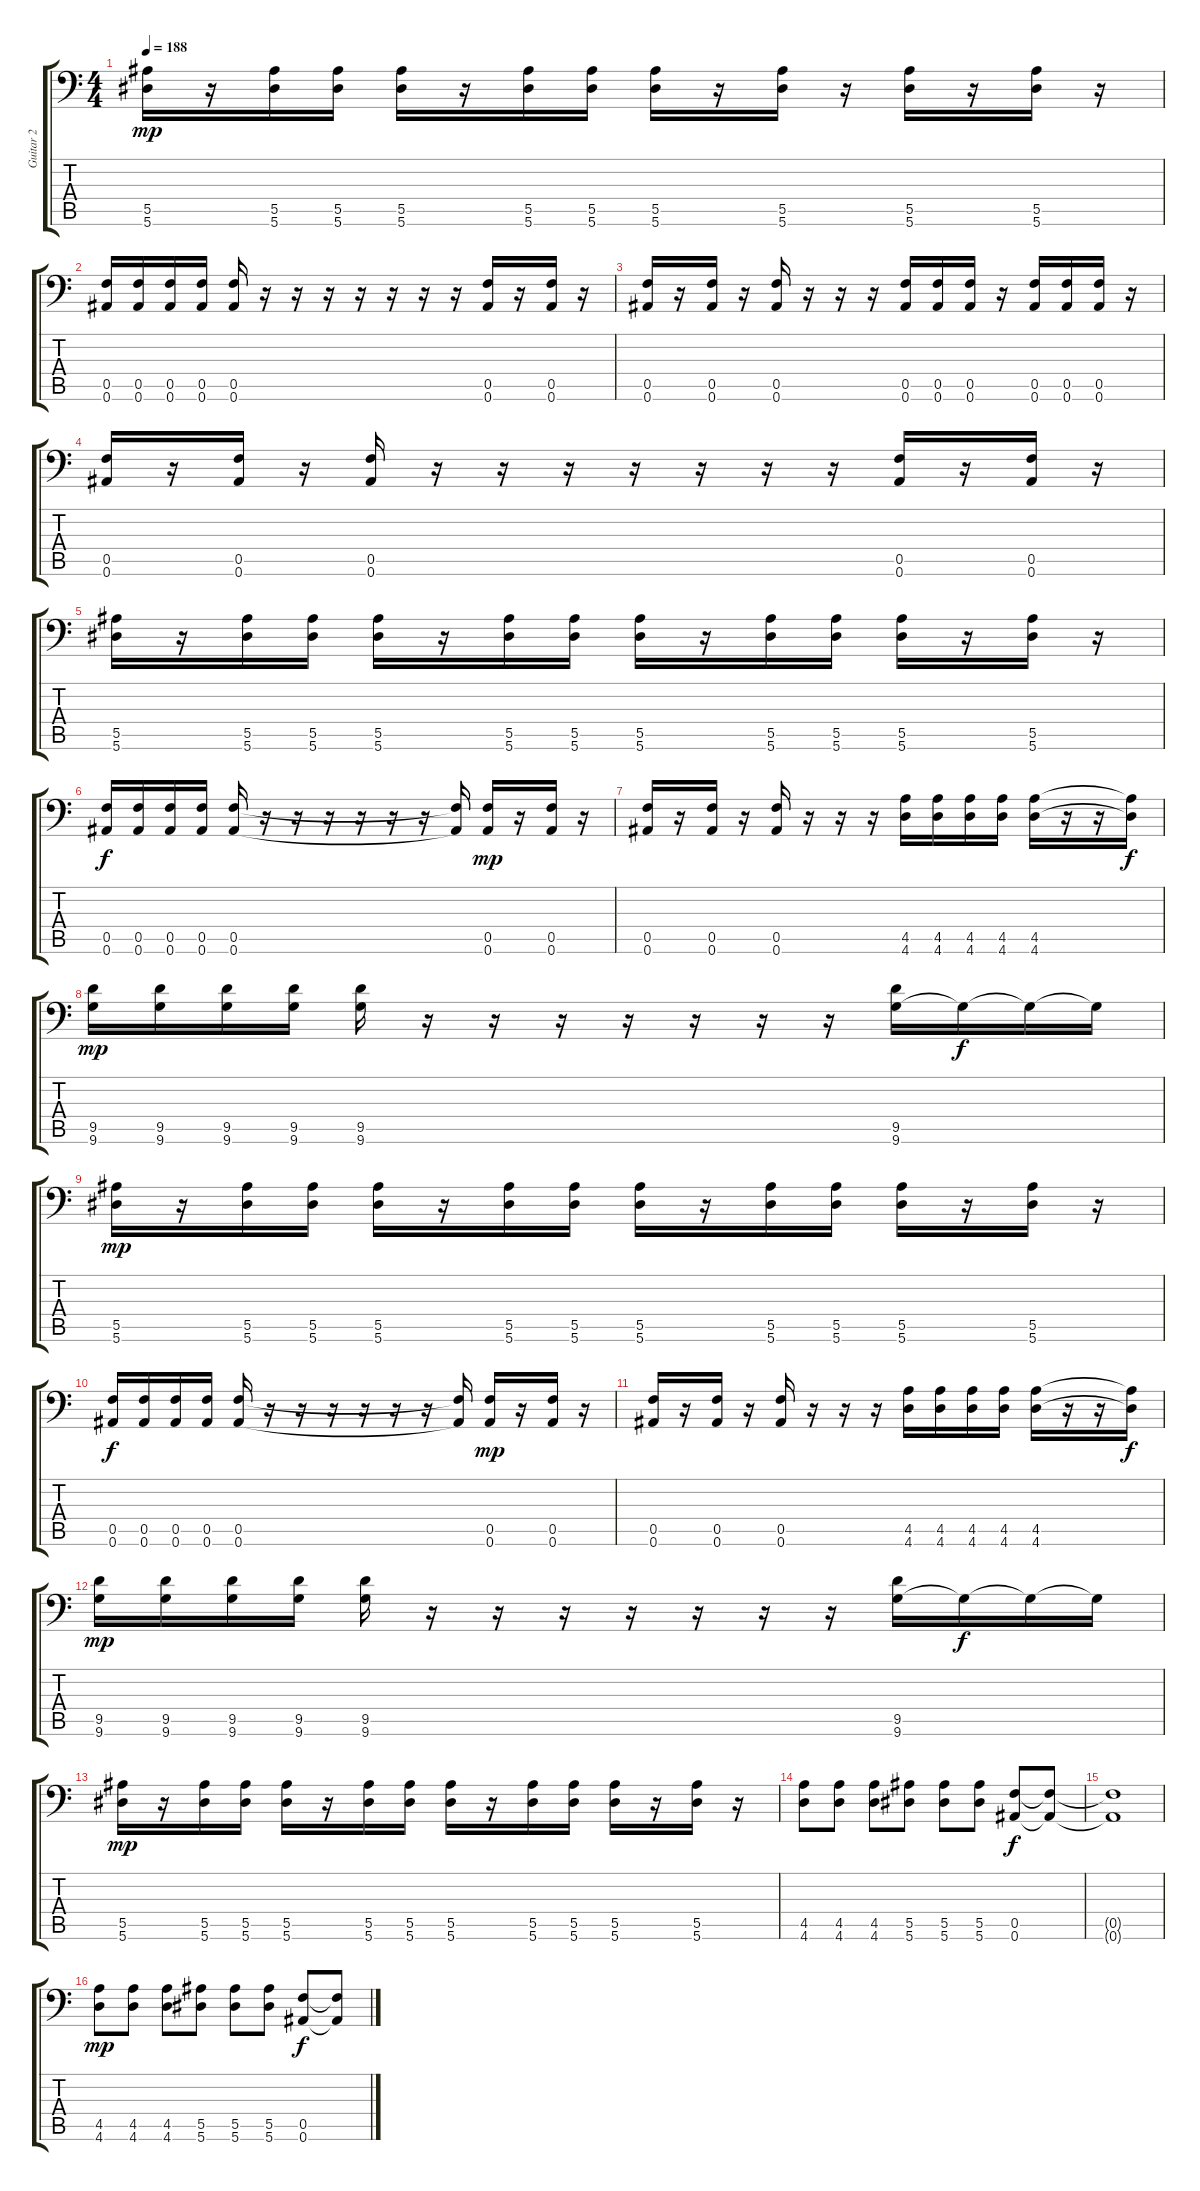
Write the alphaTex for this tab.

\track ("Guitar 2" "Guitar 2") {instrument distortionguitar}
\staff {score tabs}
\tuning (C4 G3 Eb3 Bb2 F2 Bb1) {hide}
\ts (4 4)
\tempo 188
\clef f4
\ks c
(5.5 5.6).16{dy mp} r.16 (5.5 5.6).16 (5.5 5.6).16 (5.5 5.6).16 r.16 (5.5 5.6).16 (5.5 5.6).16 (5.5 5.6).16 r.16 (5.5 5.6).16 r.16 (5.5 5.6).16 r.16 (5.5 5.6).16 r.16 |
(0.5 0.6).16 (0.5 0.6).16 (0.5 0.6).16 (0.5 0.6).16 (0.5 0.6).16 r.16 r.16 r.16 r.16 r.16 r.16 r.16 (0.5 0.6).16 r.16 (0.5 0.6).16 r.16 |
(0.5 0.6).16 r.16 (0.5 0.6).16 r.16 (0.5 0.6).16 r.16 r.16 r.16 (0.5 0.6).16 (0.5 0.6).16 (0.5 0.6).16 r.16 (0.5 0.6).16 (0.5 0.6).16 (0.5 0.6).16 r.16 |
(0.5 0.6).16 r.16 (0.5 0.6).16 r.16 (0.5 0.6).16 r.16 r.16 r.16 r.16 r.16 r.16 r.16 (0.5 0.6).16 r.16 (0.5 0.6).16 r.16 |
(5.5 5.6).16 r.16 (5.5 5.6).16 (5.5 5.6).16 (5.5 5.6).16 r.16 (5.5 5.6).16 (5.5 5.6).16 (5.5 5.6).16 r.16 (5.5 5.6).16 (5.5 5.6).16 (5.5 5.6).16 r.16 (5.5 5.6).16 r.16 |
(0.5 0.6).16{dy f} (0.5 0.6).16 (0.5 0.6).16 (0.5 0.6).16 (0.5 0.6).16 r.16 r.16 r.16 r.16 r.16 r.16 (0.5{t} 0.6{t}).16 (0.5 0.6).16{dy mp} r.16 (0.5 0.6).16 r.16 |
(0.5 0.6).16 r.16 (0.5 0.6).16 r.16 (0.5 0.6).16 r.16 r.16 r.16 (4.5 4.6).16 (4.5 4.6).16 (4.5 4.6).16 (4.5 4.6).16 (4.5 4.6).16 r.16 r.16 (4.5{t} 4.6{t}).16{dy f} |
(9.5 9.6).16{dy mp} (9.5 9.6).16 (9.5 9.6).16 (9.5 9.6).16 (9.5 9.6).16 r.16 r.16 r.16 r.16 r.16 r.16 r.16 (9.5 9.6).16 9.6{t}.16{dy f} 9.6{t}.16 9.6{t}.16 |
(5.5 5.6).16{dy mp} r.16 (5.5 5.6).16 (5.5 5.6).16 (5.5 5.6).16 r.16 (5.5 5.6).16 (5.5 5.6).16 (5.5 5.6).16 r.16 (5.5 5.6).16 (5.5 5.6).16 (5.5 5.6).16 r.16 (5.5 5.6).16 r.16 |
(0.5 0.6).16{dy f} (0.5 0.6).16 (0.5 0.6).16 (0.5 0.6).16 (0.5 0.6).16 r.16 r.16 r.16 r.16 r.16 r.16 (0.5{t} 0.6{t}).16 (0.5 0.6).16{dy mp} r.16 (0.5 0.6).16 r.16 |
(0.5 0.6).16 r.16 (0.5 0.6).16 r.16 (0.5 0.6).16 r.16 r.16 r.16 (4.5 4.6).16 (4.5 4.6).16 (4.5 4.6).16 (4.5 4.6).16 (4.5 4.6).16 r.16 r.16 (4.5{t} 4.6{t}).16{dy f} |
(9.5 9.6).16{dy mp} (9.5 9.6).16 (9.5 9.6).16 (9.5 9.6).16 (9.5 9.6).16 r.16 r.16 r.16 r.16 r.16 r.16 r.16 (9.5 9.6).16 9.6{t}.16{dy f} 9.6{t}.16 9.6{t}.16 |
(5.5 5.6).16{dy mp} r.16 (5.5 5.6).16 (5.5 5.6).16 (5.5 5.6).16 r.16 (5.5 5.6).16 (5.5 5.6).16 (5.5 5.6).16 r.16 (5.5 5.6).16 (5.5 5.6).16 (5.5 5.6).16 r.16 (5.5 5.6).16 r.16 |
(4.5 4.6).8 (4.5 4.6).8 (4.5 4.6).8 (5.5 5.6).8 (5.5 5.6).8 (5.5 5.6).8 (0.5 0.6).8{dy f} (0.5{t} 0.6{t}).8 |
(0.5{t} 0.6{t}).1 |
(4.5 4.6).8{dy mp} (4.5 4.6).8 (4.5 4.6).8 (5.5 5.6).8 (5.5 5.6).8 (5.5 5.6).8 (0.5 0.6).8{dy f} (0.5{t} 0.6{t}).8
